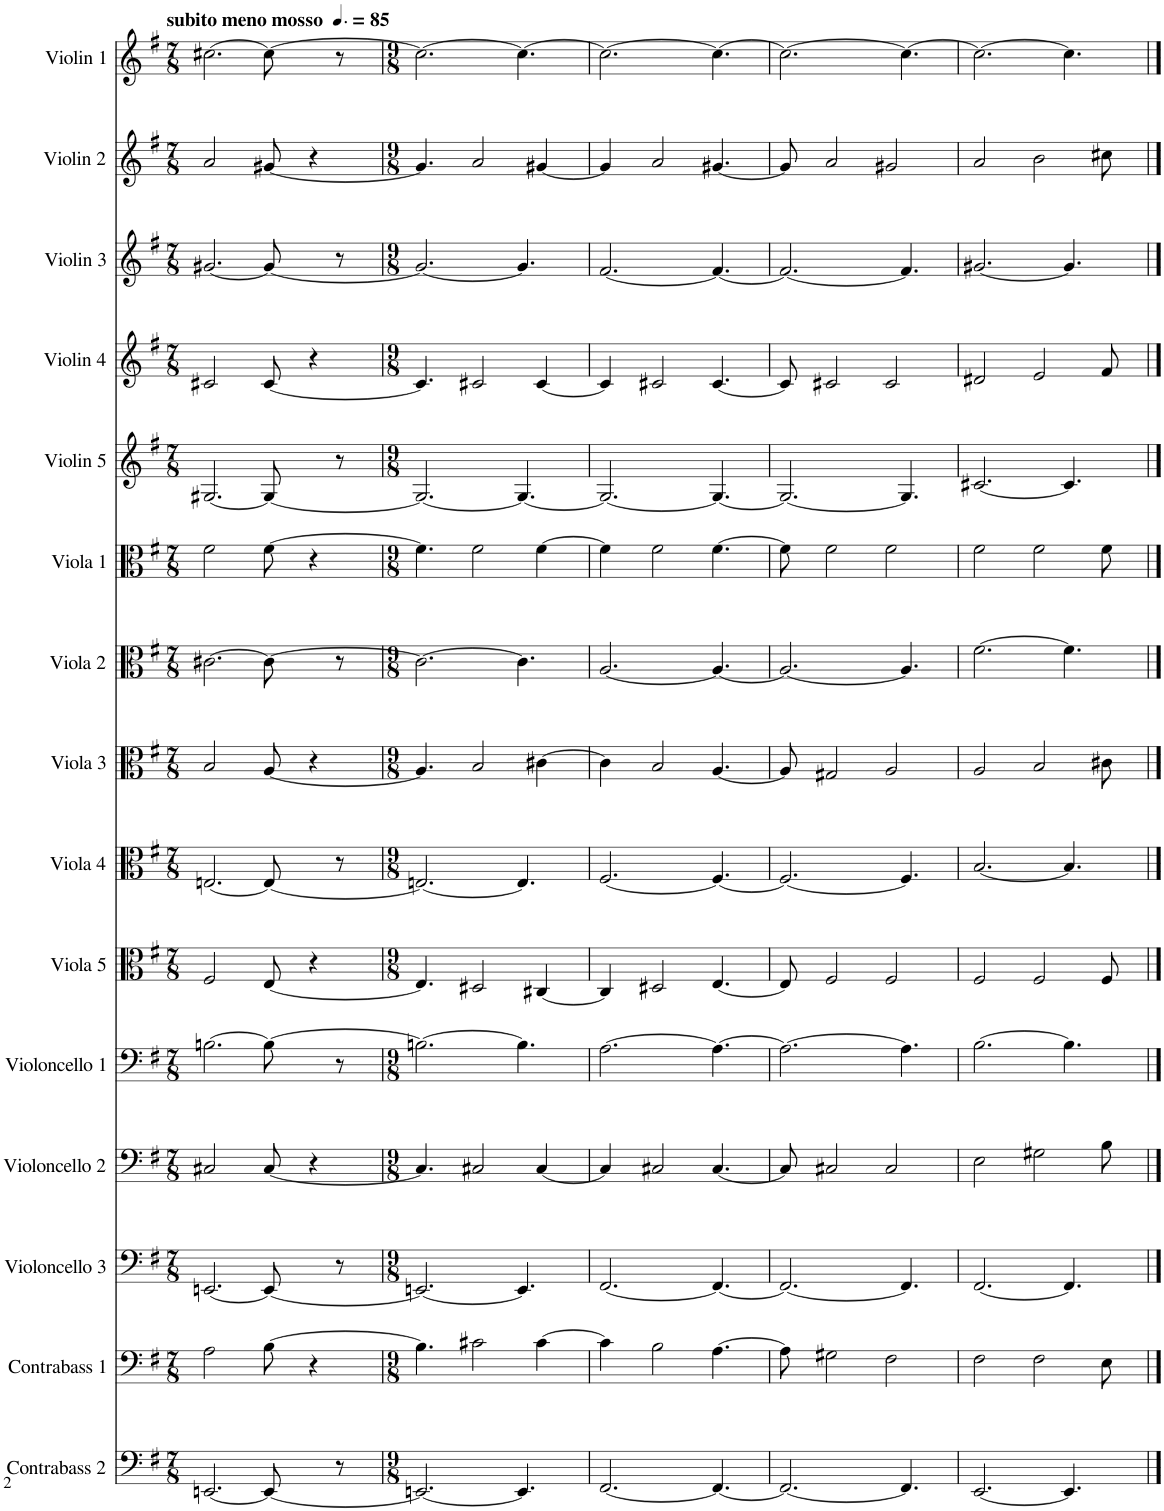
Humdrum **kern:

**kern	**kern	**kern	**kern	**kern	**kern	**kern	**kern	**kern	**kern	**kern	**kern	**kern	**kern	**kern
*part15	*part14	*part13	*part12	*part11	*part10	*part9	*part8	*part7	*part6	*part5	*part4	*part3	*part2	*part1
*staff15	*staff14	*staff13	*staff12	*staff11	*staff10	*staff9	*staff8	*staff7	*staff6	*staff5	*staff4	*staff3	*staff2	*staff1
*I"Contrabass 2	*I"Contrabass 1	*I"Violoncello 3	*I"Violoncello 2	*I"Violoncello 1	*I"Viola 5	*I"Viola 4	*I"Viola 3	*I"Viola 2	*I"Viola 1	*I"Violin 5	*I"Violin 4	*I"Violin 3	*I"Violin 2	*I"Violin 1
*I'Cb. 2	*I'Cb. 1	*I'Vc. 3	*I'Vc. 2	*I'Vc. 1	*I'Vla. 5	*I'Vla. 4	*I'Vla. 3	*I'Vla. 2	*I'Vla. 1	*I'Vln. 5	*I'Vln. 4	*I'Vln. 3	*I'Vln. 2	*I'Vln. 1
*clefF4	*clefF4	*clefF4	*clefF4	*clefF4	*clefC3	*clefC3	*clefC3	*clefC3	*clefC3	*clefG2	*clefG2	*clefG2	*clefG2	*clefG2
*Trd7c12	*Trd7c12	*	*	*	*	*	*	*	*	*	*	*	*	*
*k[f#]	*k[f#]	*k[f#]	*k[f#]	*k[f#]	*k[f#]	*k[f#]	*k[f#]	*k[f#]	*k[f#]	*k[f#]	*k[f#]	*k[f#]	*k[f#]	*k[f#]
*M7/8	*M7/8	*M7/8	*M7/8	*M7/8	*M7/8	*M7/8	*M7/8	*M7/8	*M7/8	*M7/8	*M7/8	*M7/8	*M7/8	*M7/8
*MM127	*MM127	*MM127	*MM127	*MM127	*MM127	*MM127	*MM127	*MM127	*MM127	*MM127	*MM127	*MM127	*MM127	*MM127
=1	=1	=1	=1	=1	=1	=1	=1	=1	=1	=1	=1	=1	=1	=1
!	!	!	!	!	!	!	!	!	!	!	!	!	!	!LO:TX:a:B:t=subito meno mosso
[2.EEn/	2A\	[2.EEn/	2C#X/	[2.Bn\	2F#/	[2.En/	2B/	[2.c#X\	2f#\	[2.G#X/	2c#X/	[2.g#X/	2a/	[2.cc#X\
.	[8B\	.	[8C#/	.	[8E/	.	[8A/	.	[8f#\	.	[8c#/	.	[8g#X/	.
.	4r	.	4r	.	4r	.	4r	.	4r	.	4r	.	4r	.
8EE/_	.	8EE/_	.	8B\_	.	8E/_	.	8c#\_	.	8G#/_	.	8g#/_	.	8cc#\_
8r	8ryy	8r	8ryy	8r	8ryy	8r	8ryy	8r	8ryy	8r	8ryy	8r	8ryy	8r
=2	=2	=2	=2	=2	=2	=2	=2	=2	=2	=2	=2	=2	=2	=2
*M9/8	*M9/8	*M9/8	*M9/8	*M9/8	*M9/8	*M9/8	*M9/8	*M9/8	*M9/8	*M9/8	*M9/8	*M9/8	*M9/8	*M9/8
2.EEn/_	4.B\]	2.EEn/_	4.C#/]	2.Bn\_	4.E/]	2.En/_	4.A/]	2.c#\_	4.f#\]	2.G#/_	4.c#/]	2.g#/_	4.g#/]	2.cc#\_
.	2c#X\	.	2C#X/	.	2D#X/	.	2B/	.	2f#\	.	2c#X/	.	2a/	.
4.EE/]	.	4.EE/]	.	4.B\]	.	4.E/]	.	4.c#\]	.	4.G#/_	.	4.g#/]	.	4.cc#\_
.	[4c#\	.	[4C#/	.	[4C#X/	.	[4c#X\	.	[4f#\	.	[4c#/	.	[4g#X/	.
=3	=3	=3	=3	=3	=3	=3	=3	=3	=3	=3	=3	=3	=3	=3
[2.FF#/	4c#\]	[2.FF#/	4C#/]	[2.A\	4C#/]	[2.F#/	4c#\]	[2.A/	4f#\]	2.G#/_	4c#/]	[2.f#/	4g#/]	2.cc#\_
.	2B\	.	2C#X/	.	2D#X/	.	2B/	.	2f#\	.	2c#X/	.	2a/	.
4.FF#/_	[4.A\	4.FF#/_	[4.C#/	4.A\_	[4.E/	4.F#/_	[4.A/	4.A/_	[4.f#\	4.G#/_	[4.c#/	4.f#/_	[4.g#X/	4.cc#\_
=4	=4	=4	=4	=4	=4	=4	=4	=4	=4	=4	=4	=4	=4	=4
2.FF#/_	8A\]	2.FF#/_	8C#/]	2.A\_	8E/]	2.F#/_	8A/]	2.A/_	8f#\]	2.G#/_	8c#/]	2.f#/_	8g#/]	2.cc#\_
.	2G#X\	.	2C#X/	.	2F#/	.	2G#X/	.	2f#\	.	2c#X/	.	2a/	.
.	2F#\	.	2C#/	.	2F#/	.	2A/	.	2f#\	.	2c#/	.	2g#X/	.
4.FF#/]	.	4.FF#/]	.	4.A\]	.	4.F#/]	.	4.A/]	.	4.G#/]	.	4.f#/]	.	4.cc#\_
=5	=5	=5	=5	=5	=5	=5	=5	=5	=5	=5	=5	=5	=5	=5
[2.EE/	2F#\	[2.FF#/	2E\	[2.B\	2F#/	[2.B/	2A/	[2.f#\	2f#\	[2.c#X/	2d#X/	[2.g#X/	2a/	2.cc#\_
.	2F#\	.	2G#X\	.	2F#/	.	2B/	.	2f#\	.	2e/	.	2b\	.
4.EE/]	.	4.FF#/]	.	4.B\]	.	4.B/]	.	4.f#\]	.	4.c#/]	.	4.g#/]	.	4.cc#\]
.	8E\	.	8B\	.	8F#/	.	8c#X\	.	8f#\	.	8f#/	.	8cc#X\	.
==	==	==	==	==	==	==	==	==	==	==	==	==	==	==
*-	*-	*-	*-	*-	*-	*-	*-	*-	*-	*-	*-	*-	*-	*-
